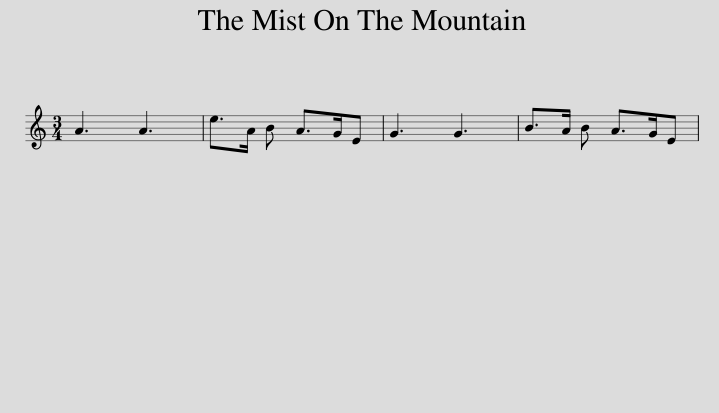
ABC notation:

X:1
L:1/8
M:3/4
I:linebreak $
K:C
V:1 treble
V:1
 A3 A3 | e>A B A>GE | G3 G3 | B>A B A>GE | %4
